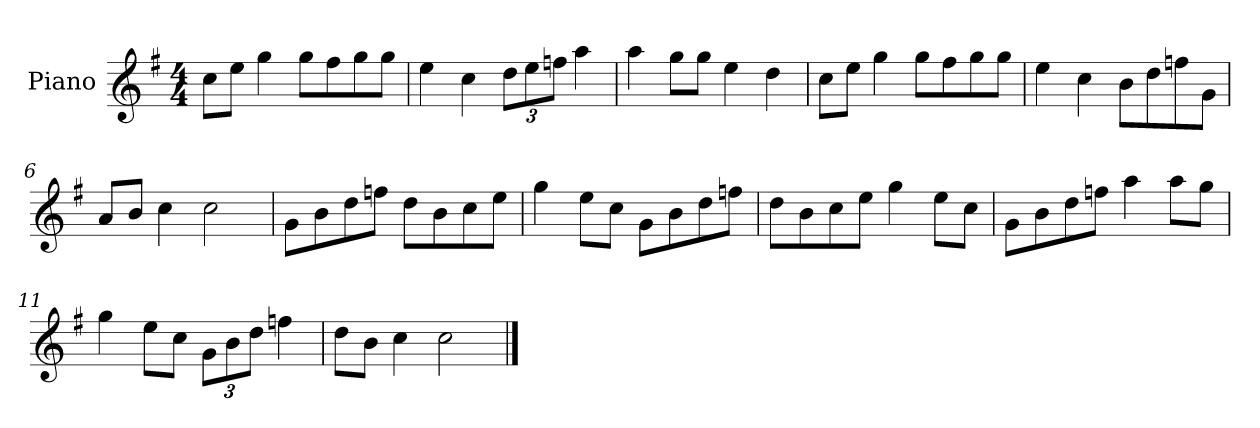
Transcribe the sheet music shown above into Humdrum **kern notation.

**kern
*part1
*staff1
*I"Piano
*I'P-no
*clefG2
*k[f#]
*M4/4
*MM90
=1
8cc\L
8ee\J
4gg\
8gg\L
8ff#\
8gg\
8gg\J
=2
4ee\
4cc\
*Xbrackettup
12dd\L
12ee\
12ffn\J
4aa\
=3
4aa\
8gg\L
8gg\J
4ee\
4dd\
=4
8cc\L
8ee\J
4gg\
8gg\L
8ff#\
8gg\
8gg\J
=5
4ee\
4cc\
8b\L
8dd\
8ffn\
8g\J
=6
8a/L
8b/J
4cc\
2cc\
!!LO:LB:g=z
=7
8g\L
8b\
8dd\
8ffn\J
8dd\L
8b\
8cc\
8ee\J
=8
4gg\
8ee\L
8cc\J
8g\L
8b\
8dd\
8ffn\J
=9
8dd\L
8b\
8cc\
8ee\J
4gg\
8ee\L
8cc\J
=10
8g\L
8b\
8dd\
8ffn\J
4aa\
8aa\L
8gg\J
=11
4gg\
8ee\L
8cc\J
12g\L
12b\
12dd\J
4ffn\
!!LO:LB:g=z
=12
8dd\L
8b\J
4cc\
2cc\
==
*-
